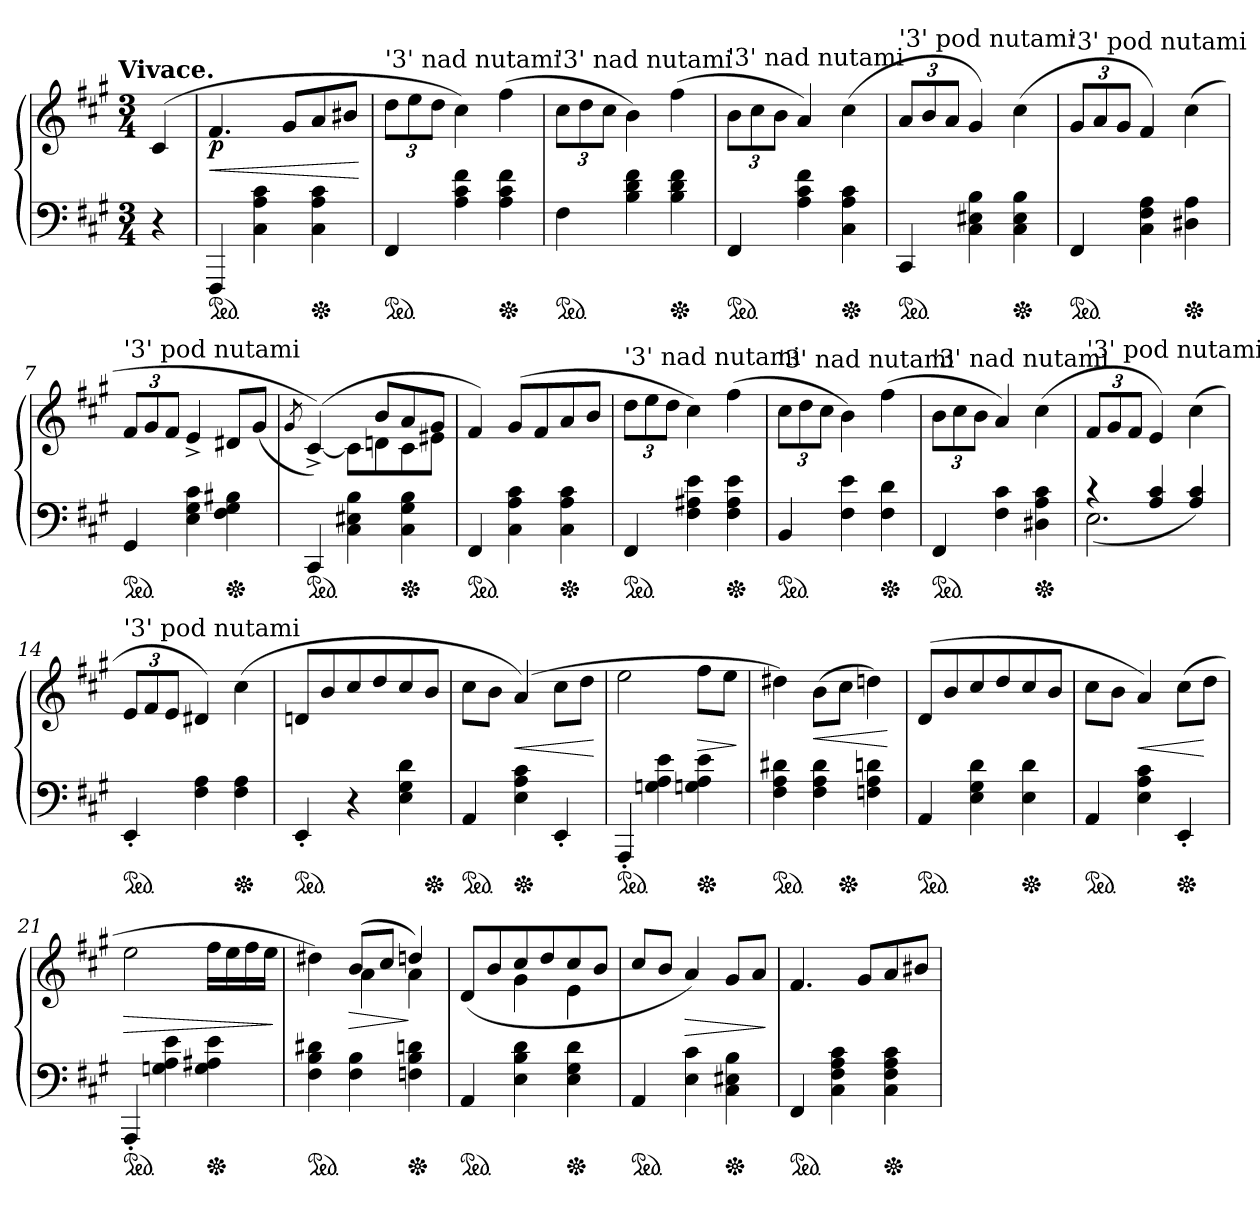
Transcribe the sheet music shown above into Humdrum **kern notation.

**kern	**kern	**dynam
*part1	*part1	*part1
*staff2	*staff1	*staff1/2
*clefF4	*clefG2	*
*k[f#c#g#]	*k[f#c#g#]	*
*f#:	*f#:	*
!!LO:TX:omd:t=Vivace.
*M3/4	*M3/4	*
*MM180	*MM180	*
=	=	=
4r	(4c#/	.
=1	=1	=1
!	!	!LO:DY:n=1:b
*ped	*	*
4FFF#/	4.f#/	< p
4C#\ 4A\ 4c#\	.	.
.	8g#/L	.
*Xped	*	*
4C#\ 4A\ 4c#\	8a/	.
.	8b#X/J	.
.	.	[
=2	=2	=2
!	!LO:TX:a:t='3' nad nutami	!
*ped	*	*
4FF#/	12dd\L	.
.	12ee\	.
.	12dd\J	.
4A\ 4c#\ 4f#\	4cc#\)	.
*Xped	*	*
4A\ 4c#\ 4f#\	(4ff#\	.
=3	=3	=3
!	!LO:TX:a:t='3' nad nutami	!
*ped	*	*
4F#\	12cc#\L	.
.	12dd\	.
.	12cc#\J	.
4B\ 4d\ 4f#\	4b\)	.
*Xped	*	*
4B\ 4d\ 4f#\	(4ff#\	.
=4	=4	=4
!	!LO:TX:a:t='3' nad nutami	!
*ped	*	*
4FF#/	12b\L	.
.	12cc#\	.
.	12b\J	.
4A\ 4c#\ 4f#\	4a/)	.
*Xped	*	*
4C#\ 4A\ 4c#\	(4cc#\	.
=5	=5	=5
!	!LO:TX:a:t='3' pod nutami	!
*ped	*	*
4CC#/	12a/L	.
.	12b/	.
.	12a/J	.
4C#\ 4E#X\ 4B\	4g#/)	.
*Xped	*	*
4C#\ 4E#\ 4B\	(4cc#\	.
=6	=6	=6
!	!LO:TX:a:t='3' pod nutami	!
*ped	*	*
4FF#/	12g#/L	.
.	12a/	.
.	12g#/J	.
4C#\ 4F#\ 4A\	4f#/)	.
*Xped	*	*
4D#X\ 4A\	(>4cc#\	.
=7	=7	=7
!	!LO:TX:a:t='3' pod nutami	!
*ped	*	*
4GG#/	12f#/L	.
.	12g#/	.
.	12f#/J	.
4E\ 4G#\ 4c#\	4e^/	.
*Xped	*	*
4F#\ 4G#\ 4B#X\	8d#X/L	.
.	(8g#/J	.
=8	=8	=8
*	*^	*
.	.	8qg#	.
*ped	*	*	*
4CC#/	4ryy	(>[4c#^/))	.
4C#\ 4E#X\ 4B\	8ryy	8c#\L]	.
.	8b/L	8dn\	.
*Xped	*	*	*
4C#\ 4G#\ 4B\	8a/	8c#\	.
.	8g#/J	8e#X\J	.
*	*v	*v	*
=9	=9	=9
*ped	*	*
4FF#/	4f#/)	.
4C#\ 4A\ 4c#\	(8g#/L	.
.	8f#/	.
*Xped	*	*
4C#\ 4A\ 4c#\	8a/	.
.	8b/J	.
=10	=10	=10
!	!LO:TX:a:t='3' nad nutami	!
*ped	*	*
4FF#/	12dd\L	.
.	12ee\	.
.	12dd\J	.
4F#\ 4A#X\ 4e\	4cc#\)	.
*Xped	*	*
4F#\ 4A#\ 4e\	(4ff#\	.
=11	=11	=11
!	!LO:TX:a:t='3' nad nutami	!
*ped	*	*
4BB/	12cc#\L	.
.	12dd\	.
.	12cc#\J	.
4F#\ 4e\	4b\)	.
*Xped	*	*
4F#\ 4d\	(4ff#\	.
=12	=12	=12
!	!LO:TX:a:t='3' nad nutami	!
*ped	*	*
4FF#/	12b\L	.
.	12cc#\	.
.	12b\J	.
4F#\ 4c#\	4a/)	.
*Xped	*	*
4D#X\ 4A\ 4c#\	(4cc#\	.
=13	=13	=13
*^	*	*
!	!	!LO:TX:a:t='3' pod nutami	!
4r	(>2.E\	12f#/L	.
.	.	12g#/	.
.	.	12f#/J	.
4A/ 4c#/	.	4e/)	.
4A/ 4c#/)	.	(4cc#\	.
*v	*v	*	*
=14	=14	=14
!	!LO:TX:a:t='3' pod nutami	!
*ped	*	*
4EE'/	12e/L	.
.	12f#/	.
.	12e/J	.
4F#\ 4A\	4d#X/)	.
*Xped	*	*
4F#\ 4A\	(>4cc#\	.
=15	=15	=15
*ped	*	*
4EE'/	8dn/L	.
.	8b/	.
4r	8cc#/	.
.	8dd/	.
4E\ 4G#\ 4d\	8cc#/	.
*Xped	*	*
.	8b/J	.
=16	=16	=16
*ped	*	*
4AA/	8cc#\L	.
.	8b\J	.
*Xped	*	*
4E\ 4A\ 4c#\	(4a/)	<
4EE'/	8cc#\L	.
.	8dd\J	.
.	.	[
=17	=17	=17
*ped	*	*
4AAA'/	2ee\	.
4Gn\ 4A\ 4e\	.	.
*Xped	*	*
4Gn\ 4A\ 4e\	8ff#\L	>
.	8ee\J	.
.	.	]
=18	=18	=18
*ped	*	*
4F#\ 4A\ 4d#X\	4dd#X\)	.
4F#\ 4A\ 4d#\	(8b\L	<
*Xped	*	*
.	8cc#\J	.
4Fn\ 4A\ 4dn\	4ddn\)	.
.	.	[
=19	=19	=19
*ped	*	*
4AA/	(8d/L	.
.	8b/	.
4E\ 4G#\ 4d\	8cc#/	.
.	8dd/	.
*Xped	*	*
4E\ 4d\	8cc#/	.
.	8b/J	.
=20	=20	=20
*ped	*	*
4AA/	8cc#\L	.
.	8b\J	.
4E\ 4A\ 4c#\	4a/)	<
*Xped	*	*
4EE'/	(8cc#\L	.
.	8dd\J	[
=21	=21	=21
*ped	*	*
4AAA'/	2ee\	>
4Gn\ 4A\ 4e\	.	.
*Xped	*	*
4G\ 4A#X\ 4e\	16ff#\LL	.
.	16ee\	.
.	16ff#\	.
.	16ee\JJ	.
.	.	]
=22	=22	=22
*	*^	*
*ped	*	*	*
4F#\ 4B\ 4d#X\	4ryy	4dd#X\)	.
4F#\ 4B\	(8b/L	4a\	>
.	8cc#/J	.	.
*Xped	*	*	*
4Fn\ 4B\ 4dn\	4ddn/)	4a\	]
=23	=23	=23	=23
*ped	*	*	*
4AA/	(>8d/L	4ryy	.
.	8b/	.	.
4E\ 4B\ 4d\	8cc#/	4g#\	.
.	8dd/	.	.
*Xped	*	*	*
4E\ 4G#\ 4d\	8cc#/	4e\	.
.	8b/J	.	.
*	*v	*v	*
=24	=24	=24
*ped	*	*
4AA/	8cc#/L	.
.	8b/J	.
4E\ 4c#\	4a/)	>
*Xped	*	*
4C#\ 4E#X\ 4B\	8g#/L	.
.	8a/J	.
.	.	]
=25	=25	=25
*ped	*	*
4FF#/	4.f#/	.
4C#\ 4F#\ 4A\ 4c#\	.	.
.	8g#/L	.
*Xped	*	*
4C#\ 4F#\ 4A\ 4c#\	8a/	.
.	8b#X/J	.
=	=	=
*-	*-	*-
